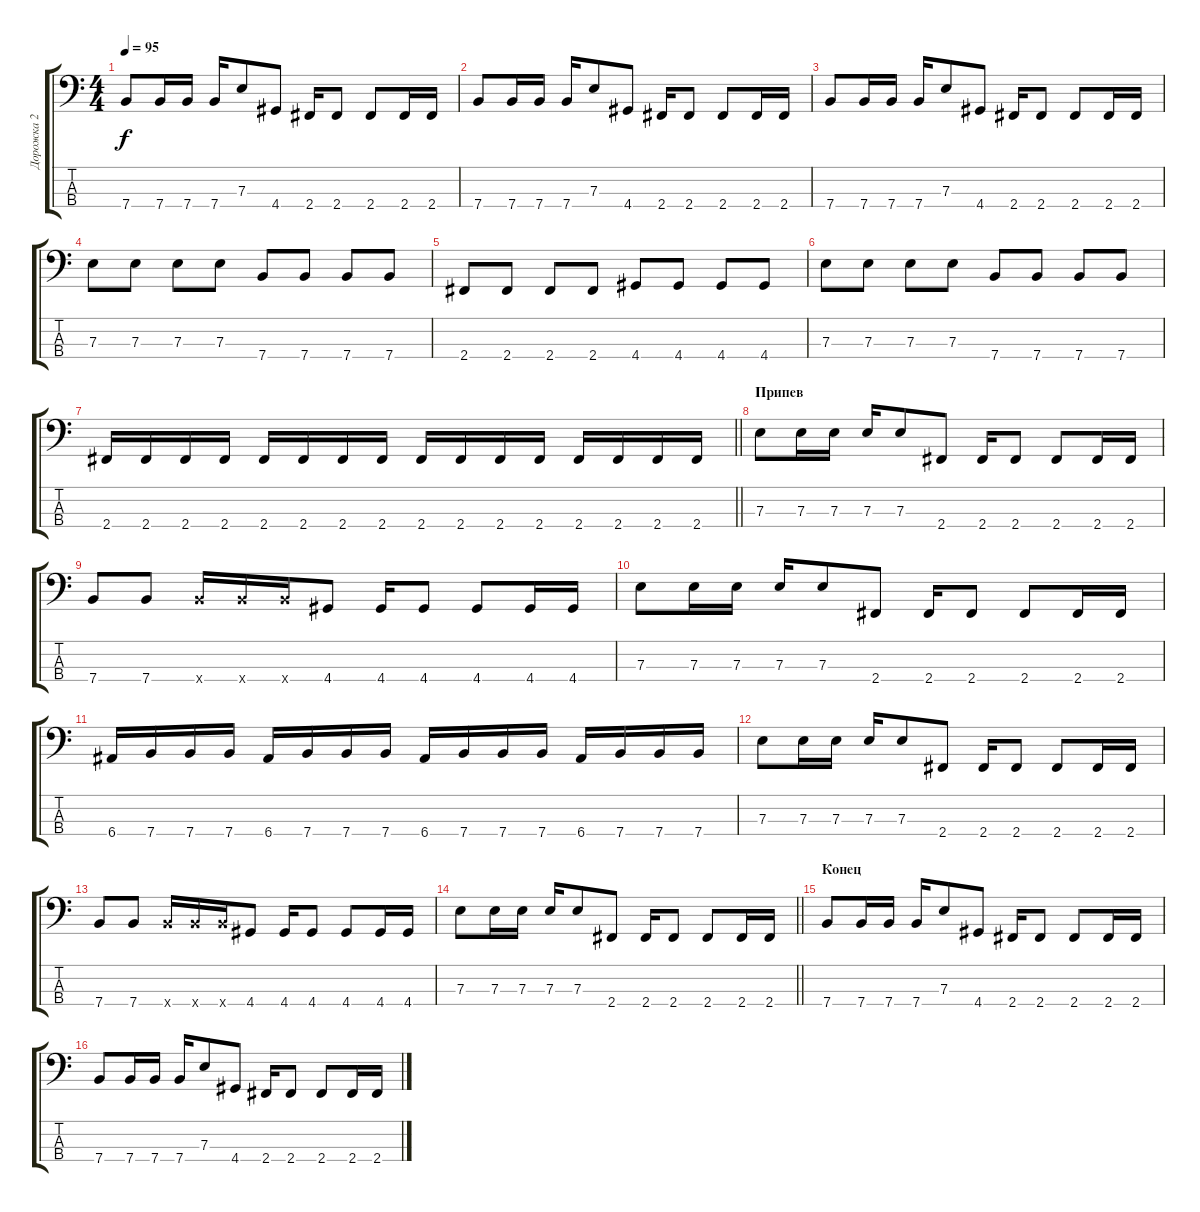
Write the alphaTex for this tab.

\track ("Дорожка 2" "Дорожка 2") {instrument electricbassfinger}
\staff {score tabs}
\tuning (G2 D2 A1 E1) {hide}
\ts (4 4)
\tempo 95
\clef f4
\ks c
7.4.8{dy f} 7.4.16 7.4.16 7.4.16 7.3.8 4.4.8 2.4.16 2.4.8 2.4.8 2.4.16 2.4.16 |
7.4.8 7.4.16 7.4.16 7.4.16 7.3.8 4.4.8 2.4.16 2.4.8 2.4.8 2.4.16 2.4.16 |
7.4.8 7.4.16 7.4.16 7.4.16 7.3.8 4.4.8 2.4.16 2.4.8 2.4.8 2.4.16 2.4.16 |
7.3.8 7.3.8 7.3.8 7.3.8 7.4.8 7.4.8 7.4.8 7.4.8 |
2.4.8 2.4.8 2.4.8 2.4.8 4.4.8 4.4.8 4.4.8 4.4.8 |
7.3.8 7.3.8 7.3.8 7.3.8 7.4.8 7.4.8 7.4.8 7.4.8 |
\barLineRight lightlight
2.4.16 2.4.16 2.4.16 2.4.16 2.4.16 2.4.16 2.4.16 2.4.16 2.4.16 2.4.16 2.4.16 2.4.16 2.4.16 2.4.16 2.4.16 2.4.16 |
\section ("" "Припев")
7.3.8 7.3.16 7.3.16 7.3.16 7.3.8 2.4.8 2.4.16 2.4.8 2.4.8 2.4.16 2.4.16 |
7.4.8 7.4.8 7.4{x}.16 7.4{x}.16 7.4{x}.16 4.4.8 4.4.16 4.4.8 4.4.8 4.4.16 4.4.16 |
7.3.8 7.3.16 7.3.16 7.3.16 7.3.8 2.4.8 2.4.16 2.4.8 2.4.8 2.4.16 2.4.16 |
6.4.16 7.4.16 7.4.16 7.4.16 6.4.16 7.4.16 7.4.16 7.4.16 6.4.16 7.4.16 7.4.16 7.4.16 6.4.16 7.4.16 7.4.16 7.4.16 |
7.3.8 7.3.16 7.3.16 7.3.16 7.3.8 2.4.8 2.4.16 2.4.8 2.4.8 2.4.16 2.4.16 |
7.4.8 7.4.8 7.4{x}.16 7.4{x}.16 7.4{x}.16 4.4.8 4.4.16 4.4.8 4.4.8 4.4.16 4.4.16 |
\barLineRight lightlight
7.3.8 7.3.16 7.3.16 7.3.16 7.3.8 2.4.8 2.4.16 2.4.8 2.4.8 2.4.16 2.4.16 |
\section ("" "Конец")
7.4.8 7.4.16 7.4.16 7.4.16 7.3.8 4.4.8 2.4.16 2.4.8 2.4.8 2.4.16 2.4.16 |
7.4.8 7.4.16 7.4.16 7.4.16 7.3.8 4.4.8 2.4.16 2.4.8 2.4.8 2.4.16 2.4.16
